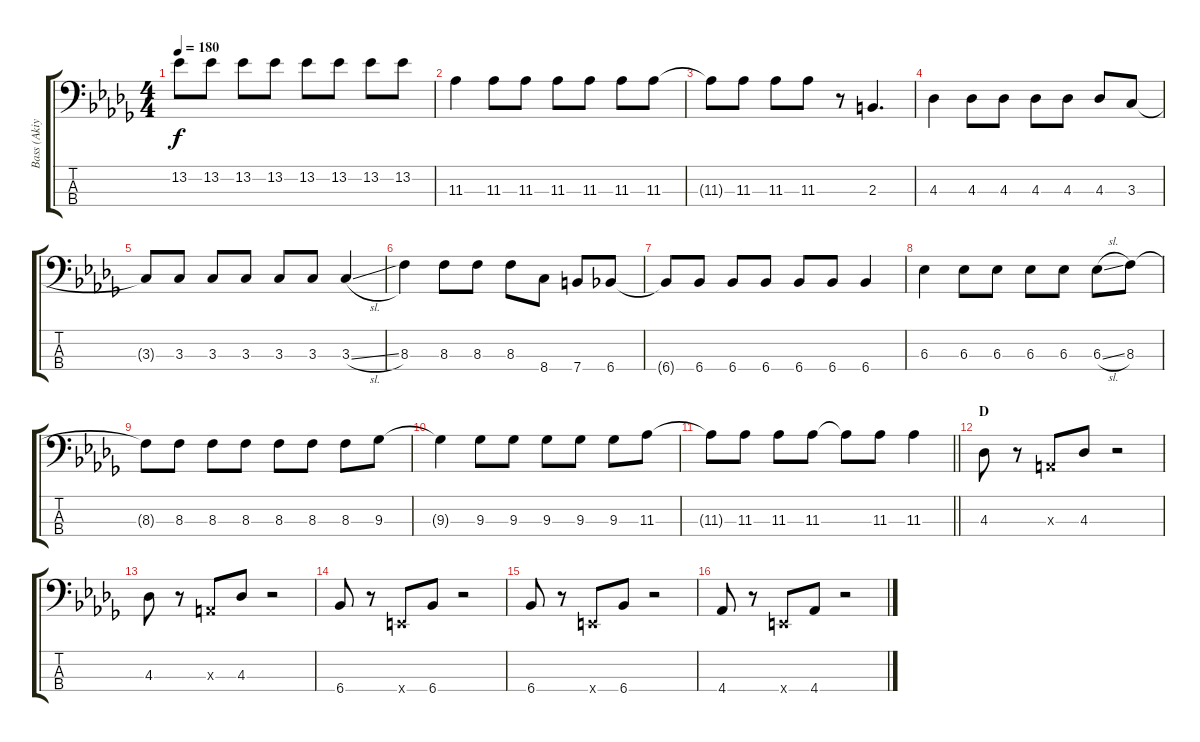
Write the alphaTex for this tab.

\track ("Bass (Akiyama Mio)" "Bass (Akiy") {instrument electricbassfinger}
\staff {score tabs}
\tuning (G2 D2 A1 E1) {hide}
\ts (4 4)
\tempo 180
\clef f4
\ks db
13.2.8{dy f} 13.2.8 13.2.8 13.2.8 13.2.8 13.2.8 13.2.8 13.2.8 |
11.3.4 11.3.8 11.3.8 11.3.8 11.3.8 11.3.8 11.3.8 |
11.3{t}.8 11.3.8 11.3.8 11.3.8 r.8 2.3.4{d} |
4.3.4 4.3.8 4.3.8 4.3.8 4.3.8 4.3.8 3.3.8 |
3.3{t}.8 3.3.8 3.3.8 3.3.8 3.3.8 3.3.8 3.3{sl}.4 |
8.3.4 8.3.8 8.3.8 8.3.8 8.4.8 7.4.8 6.4.8 |
6.4{t}.8 6.4.8 6.4.8 6.4.8 6.4.8 6.4.8 6.4.4 |
6.3.4 6.3.8 6.3.8 6.3.8 6.3.8 6.3{sl}.8 8.3.8 |
8.3{t}.8 8.3.8 8.3.8 8.3.8 8.3.8 8.3.8 8.3.8 9.3.8 |
9.3{t}.4 9.3.8 9.3.8 9.3.8 9.3.8 9.3.8 11.3.8 |
\barLineRight lightlight
11.3{t}.8 11.3.8 11.3.8 11.3.8 11.3{t}.8 11.3.8 11.3.4 |
\section ("" "D")
4.3.8 r.8 0.3{x}.8 4.3.8 r.2 |
4.3.8 r.8 0.3{x}.8 4.3.8 r.2 |
6.4.8 r.8 0.4{x}.8 6.4.8 r.2 |
6.4.8 r.8 0.4{x}.8 6.4.8 r.2 |
4.4.8 r.8 0.4{x}.8 4.4.8 r.2
